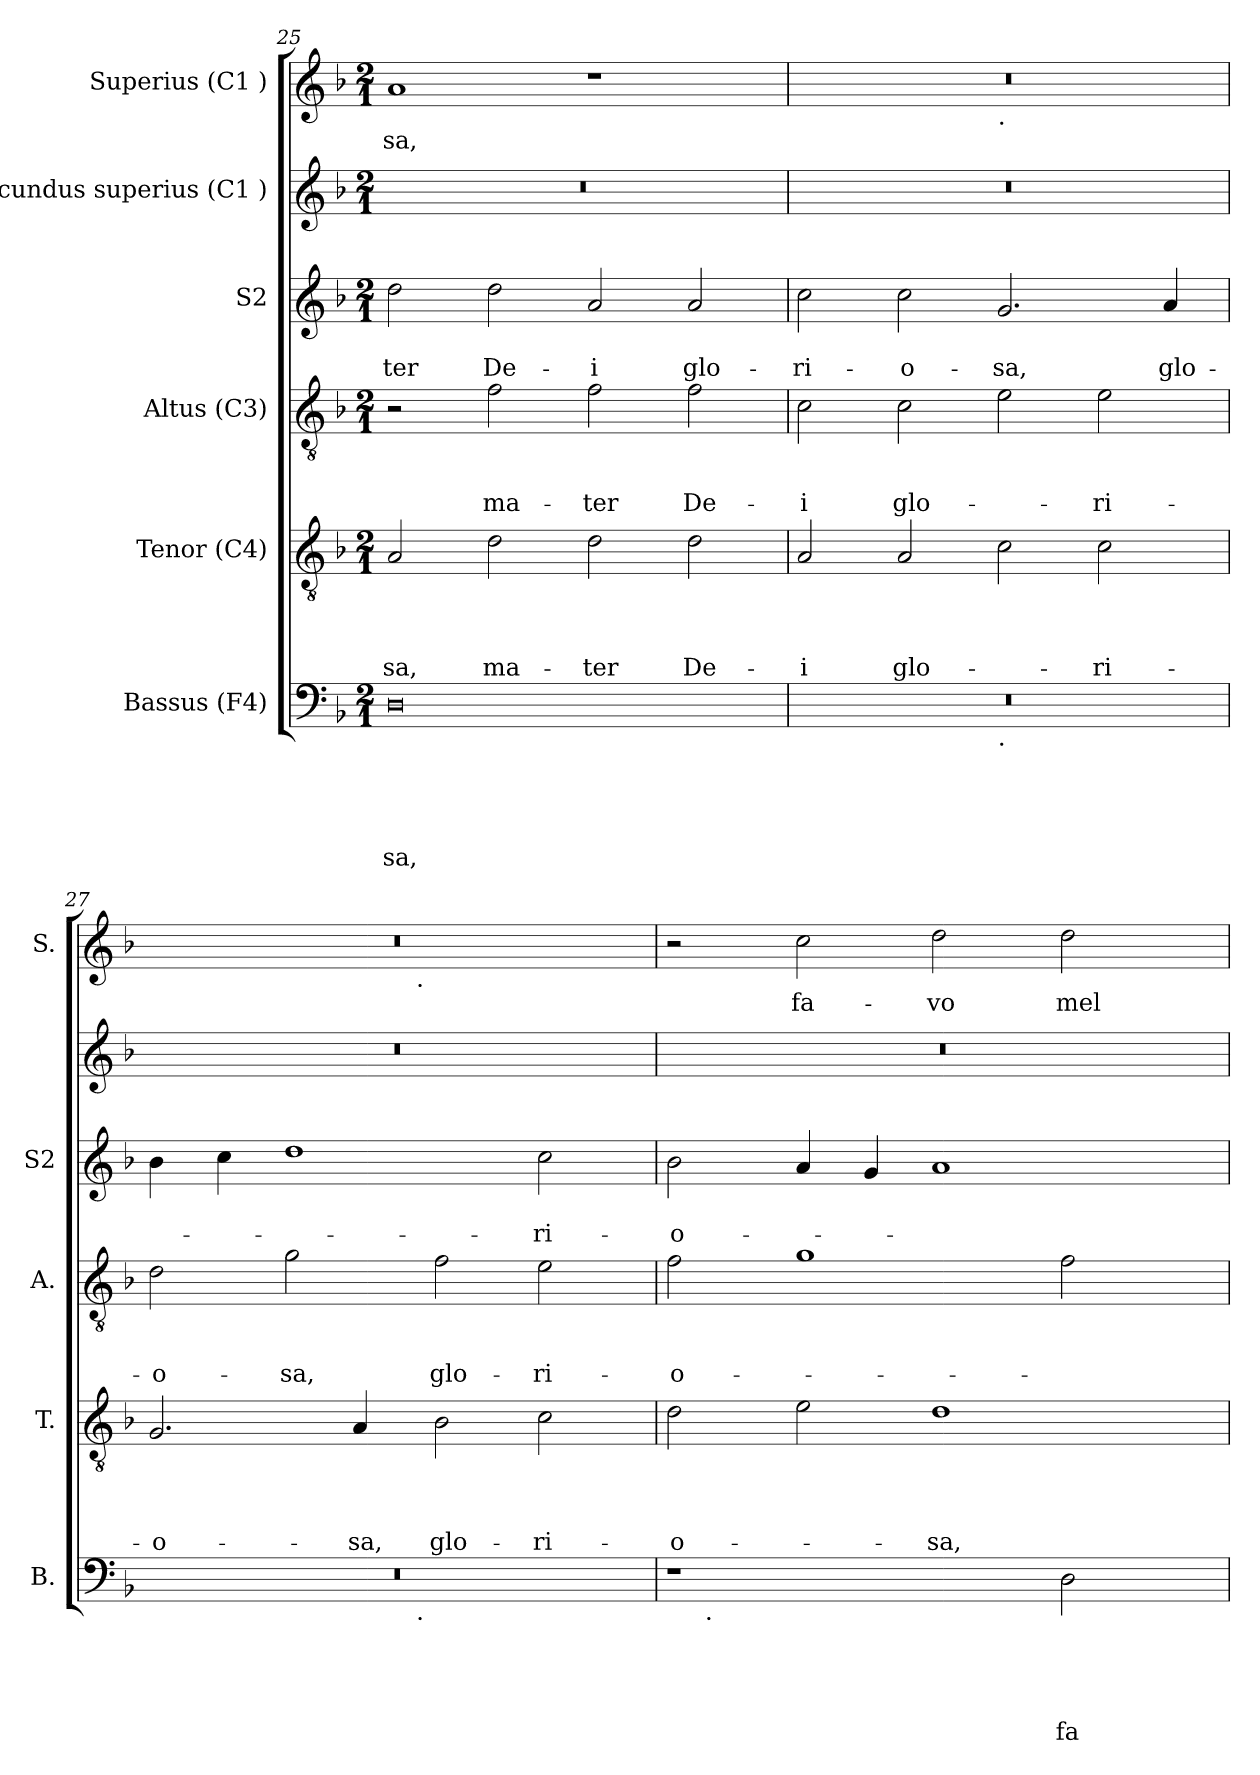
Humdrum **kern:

**kern	**text	**text	**text	**text	**text	**kern	**text	**text	**text	**text	**kern	**text	**text	**text	**kern	**text	**text	**kern	**kern	**text
*part6	*part6	*part6	*part6	*part6	*part6	*part5	*part5	*part5	*part5	*part5	*part4	*part4	*part4	*part4	*part3	*part3	*part3	*part2	*part1	*part1
*staff6	*staff6	*staff6	*staff6	*staff6	*staff6	*staff5	*staff5	*staff5	*staff5	*staff5	*staff4	*staff4	*staff4	*staff4	*staff3	*staff3	*staff3	*staff2	*staff1	*staff1
*I"Bassus (F4)	*	*	*	*	*	*I"Tenor (C4)	*	*	*	*	*I"Altus (C3)	*	*	*	*I"S2	*	*	*I"Secundus superius (C1 )	*I"Superius (C1 )	*
*I'B.	*	*	*	*	*	*I'T.	*	*	*	*	*I'A.	*	*	*	*I'S2	*	*	*	*I'S.	*
*clefF4	*	*	*	*	*	*clefGv2	*	*	*	*	*clefGv2	*	*	*	*clefG2	*	*	*clefG2	*clefG2	*
*k[b-]	*	*	*	*	*	*k[b-]	*	*	*	*	*k[b-]	*	*	*	*k[b-]	*	*	*k[b-]	*k[b-]	*
*F:	*	*	*	*	*	*F:	*	*	*	*	*F:	*	*	*	*F:	*	*	*F:	*F:	*
*M2/1	*	*	*	*	*	*M2/1	*	*	*	*	*M2/1	*	*	*	*M2/1	*	*	*M2/1	*M2/1	*
=25	=25	=25	=25	=25	=25	=25	=25	=25	=25	=25	=25	=25	=25	=25	=25	=25	=25	=25	=25	=25
!	!	!	!	!	!LO:LY:b	!	!	!	!	!LO:LY:b	!	!	!	!	!	!	!LO:LY:b	!	!	!LO:LY:b
0D	.	.	.	.	-sa,	2A/	.	.	.	-sa,	2r	.	.	.	2dd\	.	-ter	0r	1a	-sa,
!	!	!	!	!	!	!	!	!	!	!LO:LY:b	!	!	!	!LO:LY:b	!	!	!LO:LY:b	!	!	!
.	.	.	.	.	.	2d\	.	.	.	ma-	2f\	.	.	ma-	2dd\	.	De-	.	.	.
!	!	!	!	!	!	!	!	!	!	!LO:LY:b	!	!	!	!LO:LY:b	!	!	!LO:LY:b	!	!	!
.	.	.	.	.	.	2d\	.	.	.	-ter	2f\	.	.	-ter	2a/	.	-i	.	1r	.
!	!	!	!	!	!	!	!	!	!	!LO:LY:b	!	!	!	!LO:LY:b	!	!	!LO:LY:b	!	!	!
.	.	.	.	.	.	2d\	.	.	.	De-	2f\	.	.	De-	2a/	.	glo-	.	.	.
=26	=26	=26	=26	=26	=26	=26	=26	=26	=26	=26	=26	=26	=26	=26	=26	=26	=26	=26	=26	=26
!	!	!	!	!	!	!	!	!	!	!LO:LY:b	!	!	!	!LO:LY:b	!	!	!LO:LY:b	!	!	!
*^	*	*	*	*	*	*	*	*	*	*	*	*	*	*	*	*	*	*	*^	*
0r	1ryy	.	.	.	.	.	2A/	.	.	.	-i	2c\	.	.	-i	2cc\	.	-ri-	0r	0r	1ryy	.
!	!	!	!	!	!	!	!	!	!	!	!LO:LY:b	!	!	!	!LO:LY:b	!	!	!LO:LY:b	!	!	!	!
.	.	.	.	.	.	.	2A/	.	.	.	glo-	2c\	.	.	glo-	2cc\	.	-o-	.	.	.	.
!	!	!	!	!	!	!	!	!	!	!	!	!	!	!	!	!	!	!	!	!	!LO:TX:b:t=.	!
!	!LO:TX:b:t=.	!	!	!	!	!	!	!	!	!	!	!	!	!	!	!	!	!	!	!	!	!
!	!	!	!	!	!	!	!	!	!	!	!	!	!	!	!	!	!	!LO:LY:b	!	!	!	!
.	1ryy	.	.	.	.	.	2c\	.	.	.	.	2e\	.	.	.	2.g/	.	-sa,	.	.	1ryy	.
!	!	!	!	!	!	!	!	!	!	!	!LO:LY:b	!	!	!	!LO:LY:b	!	!	!	!	!	!	!
.	.	.	.	.	.	.	2c\	.	.	.	-ri-	2e\	.	.	-ri-	.	.	.	.	.	.	.
!	!	!	!	!	!	!	!	!	!	!	!	!	!	!	!	!	!	!LO:LY:b	!	!	!	!
.	.	.	.	.	.	.	.	.	.	.	.	.	.	.	.	4a/	.	glo-	.	.	.	.
=27	=27	=27	=27	=27	=27	=27	=27	=27	=27	=27	=27	=27	=27	=27	=27	=27	=27	=27	=27	=27	=27	=27
!	!	!	!	!	!	!	!	!	!	!	!LO:LY:b	!	!	!	!LO:LY:b	!	!	!	!	!	!	!
0r	2ryy	.	.	.	.	.	2.G/	.	.	.	-o-	2d\	.	.	-o-	4b-\	.	.	0r	0r	2ryy	.
.	.	.	.	.	.	.	.	.	.	.	.	.	.	.	.	4cc\	.	.	.	.	.	.
!	!	!	!	!	!	!	!	!	!	!	!	!	!	!	!LO:LY:b	!	!	!	!	!	!	!
.	4...ryy	.	.	.	.	.	.	.	.	.	.	2g\	.	.	-sa,	1dd	.	.	.	.	4...ryy	.
!	!	!	!	!	!	!	!	!	!	!	!LO:LY:b	!	!	!	!	!	!	!	!	!	!	!
.	.	.	.	.	.	.	4A/	.	.	.	-sa,	.	.	.	.	.	.	.	.	.	.	.
!	!	!	!	!	!	!	!	!	!	!	!	!	!	!	!	!	!	!	!	!	!LO:TX:b:t=.	!
!	!LO:TX:b:t=.	!	!	!	!	!	!	!	!	!	!	!	!	!	!	!	!	!	!	!	!	!
.	1ryy	.	.	.	.	.	.	.	.	.	.	.	.	.	.	.	.	.	.	.	1ryy	.
!	!	!	!	!	!	!	!	!	!	!	!LO:LY:b	!	!	!	!LO:LY:b	!	!	!	!	!	!	!
.	.	.	.	.	.	.	2B-\	.	.	.	glo-	2f\	.	.	glo-	.	.	.	.	.	.	.
!	!	!	!	!	!	!	!	!	!	!	!LO:LY:b	!	!	!	!LO:LY:b	!	!	!LO:LY:b	!	!	!	!
.	.	.	.	.	.	.	2c\	.	.	.	-ri-	2e\	.	.	-ri-	2cc\	.	-ri-	.	.	.	.
.	32ryy	.	.	.	.	.	.	.	.	.	.	.	.	.	.	.	.	.	.	.	32ryy	.
!!LO:LB:g=z
=28	=28	=28	=28	=28	=28	=28	=28	=28	=28	=28	=28	=28	=28	=28	=28	=28	=28	=28	=28	=28	=28	=28
!	!	!	!	!	!	!	!	!	!	!	!LO:LY:b	!	!	!	!LO:LY:b	!	!	!LO:LY:b	!	!	!	!
*	*	*	*	*	*	*	*	*	*	*	*	*	*	*	*	*	*	*	*	*v	*v	*
1r	16.ryy	.	.	.	.	.	2d\	.	.	.	-o-	2f\	.	.	-o-	2b-\	.	-o-	0r	2r	.
!	!LO:TX:b:t=.	!	!	!	!	!	!	!	!	!	!	!	!	!	!	!	!	!	!	!	!
.	1ryy	.	.	.	.	.	.	.	.	.	.	.	.	.	.	.	.	.	.	.	.
!	!	!	!	!	!	!	!	!	!	!	!	!	!	!	!	!	!	!	!	!	!LO:LY:b
.	.	.	.	.	.	.	2e\	.	.	.	.	1g	.	.	.	4a/	.	.	.	2cc\	fa-
.	.	.	.	.	.	.	.	.	.	.	.	.	.	.	.	4g/	.	.	.	.	.
!	!	!	!	!	!	!	!	!	!	!	!LO:LY:b	!	!	!	!	!	!	!	!	!	!LO:LY:b
2ryy	.	.	.	.	.	.	1d	.	.	.	-sa,	.	.	.	.	1a	.	.	.	2dd\	-vo
.	2ryy	.	.	.	.	.	.	.	.	.	.	.	.	.	.	.	.	.	.	.	.
!	!	!	!	!	!	!LO:LY:b	!	!	!	!	!	!	!	!	!	!	!	!	!	!	!LO:LY:b
2D\	.	.	.	.	.	fa-	.	.	.	.	.	2f\	.	.	.	.	.	.	.	2dd\	mel-
.	4ryy	.	.	.	.	.	.	.	.	.	.	.	.	.	.	.	.	.	.	.	.
.	8ryy	.	.	.	.	.	.	.	.	.	.	.	.	.	.	.	.	.	.	.	.
.	32ryy	.	.	.	.	.	.	.	.	.	.	.	.	.	.	.	.	.	.	.	.
*v	*v	*	*	*	*	*	*	*	*	*	*	*	*	*	*	*	*	*	*	*	*
=	=	=	=	=	=	=	=	=	=	=	=	=	=	=	=	=	=	=	=	=
*-	*-	*-	*-	*-	*-	*-	*-	*-	*-	*-	*-	*-	*-	*-	*-	*-	*-	*-	*-	*-
